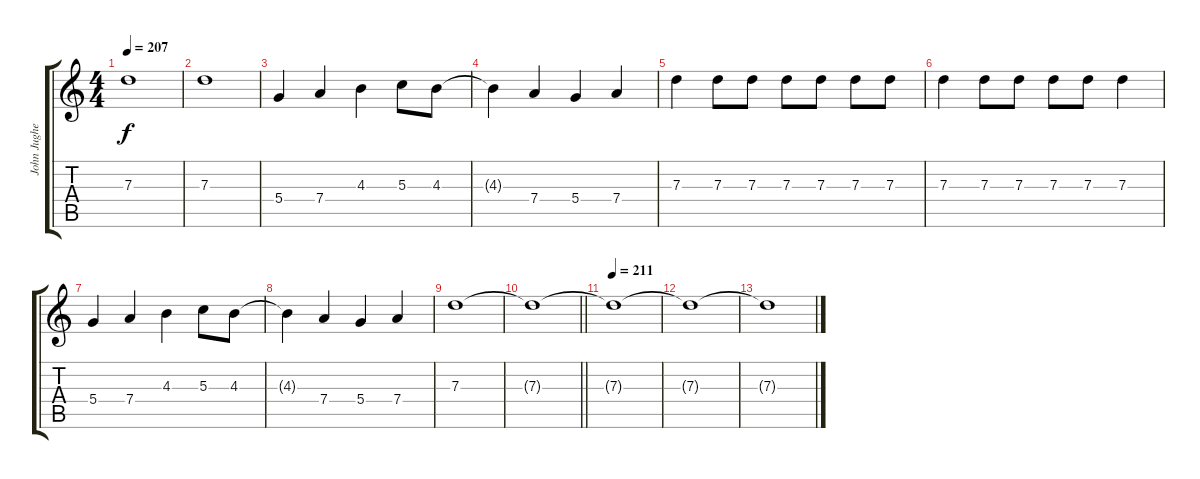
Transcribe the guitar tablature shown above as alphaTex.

\track ("John Jughead" "John Jughe") {instrument distortionguitar}
\staff {score tabs}
\tuning (E4 B3 G3 D3 A2 E2) {hide}
\ts (4 4)
\tempo 207
\clef g2
\ks c
7.3.1{dy f} |
7.3.1 |
5.4.4 7.4.4 4.3.4 5.3.8 4.3.8 |
4.3{t}.4 7.4.4 5.4.4 7.4.4 |
7.3.4 7.3.8 7.3.8 7.3.8 7.3.8 7.3.8 7.3.8 |
7.3.4 7.3.8 7.3.8 7.3.8 7.3.8 7.3.4 |
5.4.4 7.4.4 4.3.4 5.3.8 4.3.8 |
4.3{t}.4 7.4.4 5.4.4 7.4.4 |
7.3.1 |
\barLineRight lightlight
7.3{t}.1 |
\section ("" "")
\tempo 211
7.3{t}.1{volume 0} |
7.3{t}.1 |
7.3{t}.1
